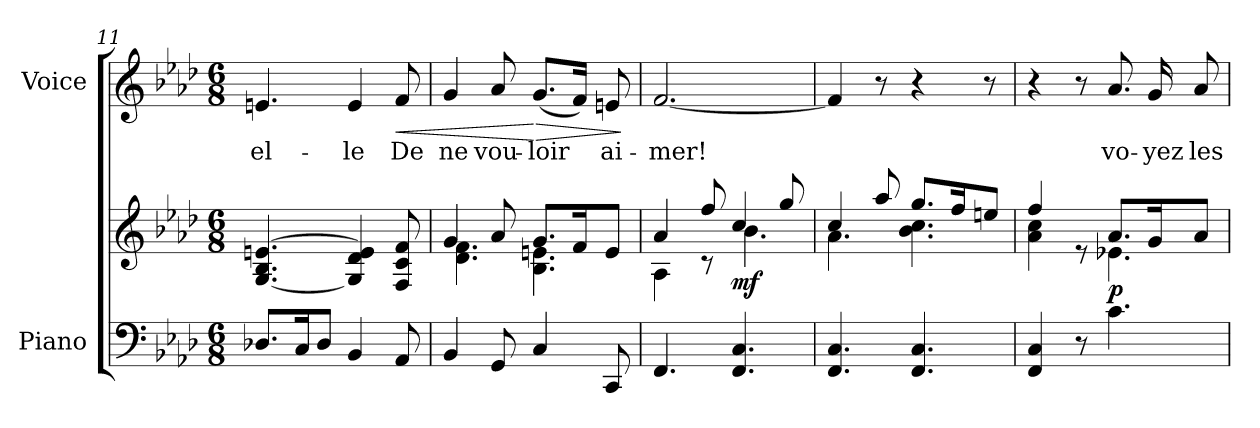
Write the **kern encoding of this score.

**kern	**kern	**dynam	**kern	**text	**dynam
*part2	*part2	*part2	*part1	*part1	*part1
*staff3	*staff2	*staff2/3	*staff1	*staff1	*staff1
*I"Piano	*	*	*I"Voice	*	*
*I'Pno	*	*	*	*	*
!!LO:LB:g=z
*clefF4	*clefG2	*	*clefG2	*	*
*k[b-e-a-d-]	*k[b-e-a-d-]	*	*k[b-e-a-d-]	*	*
*M6/8	*M6/8	*	*M6/8	*	*
=11	=11	=11	=11	=11	=11
!	!	!	!	!LO:LY:b	!
8.D-X/L	[4.G/ 4.B-/ [4.en/	.	4.en/	-el-	.
16C/K	.	.	.	.	.
8D-/J	.	.	.	.	.
!	!	!	!	!LO:LY:b	!
4BB-/	4G/] 4d-/ 4e/]	.	4e/	-le	.
!	!	!	!	!LO:LY:b	!LO:HP:b
8AA-/	8F/ 8c/ 8f/	.	8f/	De	<
=12	=12	=12	=12	=12	=12
*	*^	*	*	*	*
!	!	!	!	!	!LO:LY:b	!
4BB-/	4g/	4.d-\ 4.f\	.	4g/	ne	.
!	!	!	!	!	!LO:LY:b	!
8GG/	8a-/	.	.	8a-/	vou-	.
!	!	!	!	!	!LO:LY:b	!LO:HP:n=1:b
4C/	8.g/L	4.B-\ 4.en\	.	(8.g/L	-loir	[ >
.	16f/K	.	.	16f/Jk)	.	.
!	!	!	!	!	!LO:LY:b	!
8CC/	8e/J	.	.	8en/	ai-	.
*	*v	*v	*	*	*	*
.	.	.	.	.	]
=13	=13	=13	=13	=13	=13
*	*^	*	*	*	*
!	!	!	!	!	!LO:LY:b	!
4.FF/	4a-/	4A-\	.	[2.f/	-mer!	.
.	8ff/	8r	.	.	.	.
!	!	!	!LO:DY:b	!	!	!
4.FF/ 4.C/	4cc/	4.b-\	mf	.	.	.
.	8gg/	.	.	.	.	.
=14	=14	=14	=14	=14	=14	=14
4.FF/ 4.C/	4cc/	4.a-\	.	4f/]	.	.
.	8aa-/	.	.	8r	.	.
4.FF/ 4.C/	8.gg/L	4.b-\ 4.cc\	.	4r	.	.
.	16ff/K	.	.	.	.	.
.	8een/J	.	.	8r	.	.
=15	=15	=15	=15	=15	=15	=15
4FF/ 4C/	4ff/	4a-\ 4cc\	.	4r	.	.
8r	8re	8ryy	.	8r	.	.
!	!	!	!LO:DY:a=2	!	!LO:LY:b	!
4.c\	8.a-/L	4.e-X\	p	8.a-/	vo-	.
!	!	!	!	!	!LO:LY:b	!
.	16g/K	.	.	16g/	-yez	.
!	!	!	!	!	!LO:LY:b	!
.	8a-/J	.	.	8a-/	les	.
*	*v	*v	*	*	*	*
=	=	=	=	=	=
*-	*-	*-	*-	*-	*-
